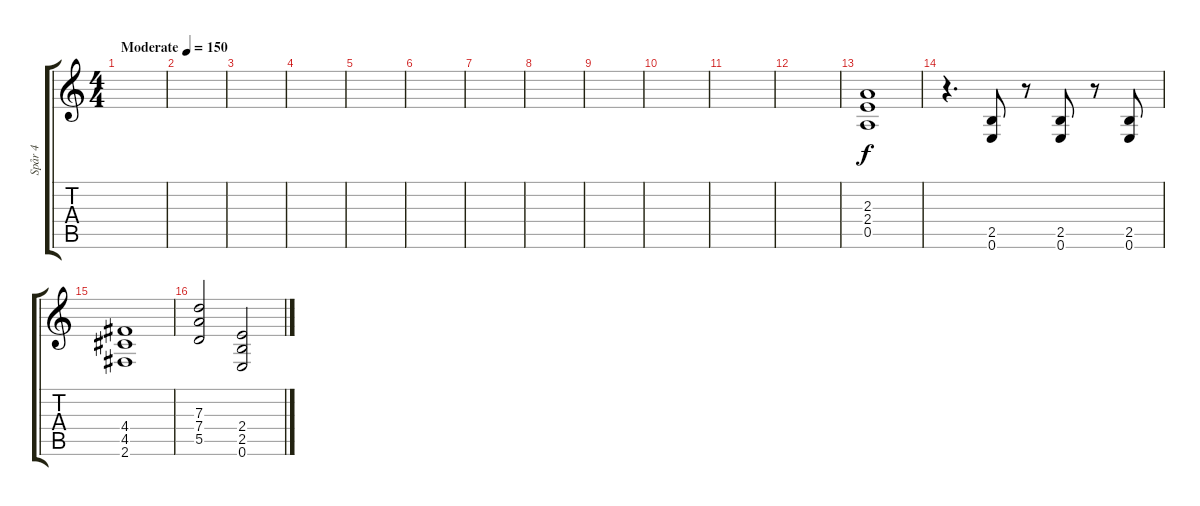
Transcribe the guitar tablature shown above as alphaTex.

\track ("Spår 4" "Spår 4") {instrument overdrivenguitar}
\staff {score tabs}
\tuning (E4 B3 G3 D3 A2 E2) {hide}
\ts (4 4)
\tempo (150 "Moderate")
\clef g2
\ks c
|
|
|
|
|
|
|
|
|
|
|
|
(2.3 2.4 0.5).1 |
r.4{d} (2.5 0.6).8 r.8 (2.5 0.6).8 r.8 (2.5 0.6).8 |
(4.4 4.5 2.6).1 |
(7.3 7.4 5.5).2 (2.4 2.5 0.6).2
